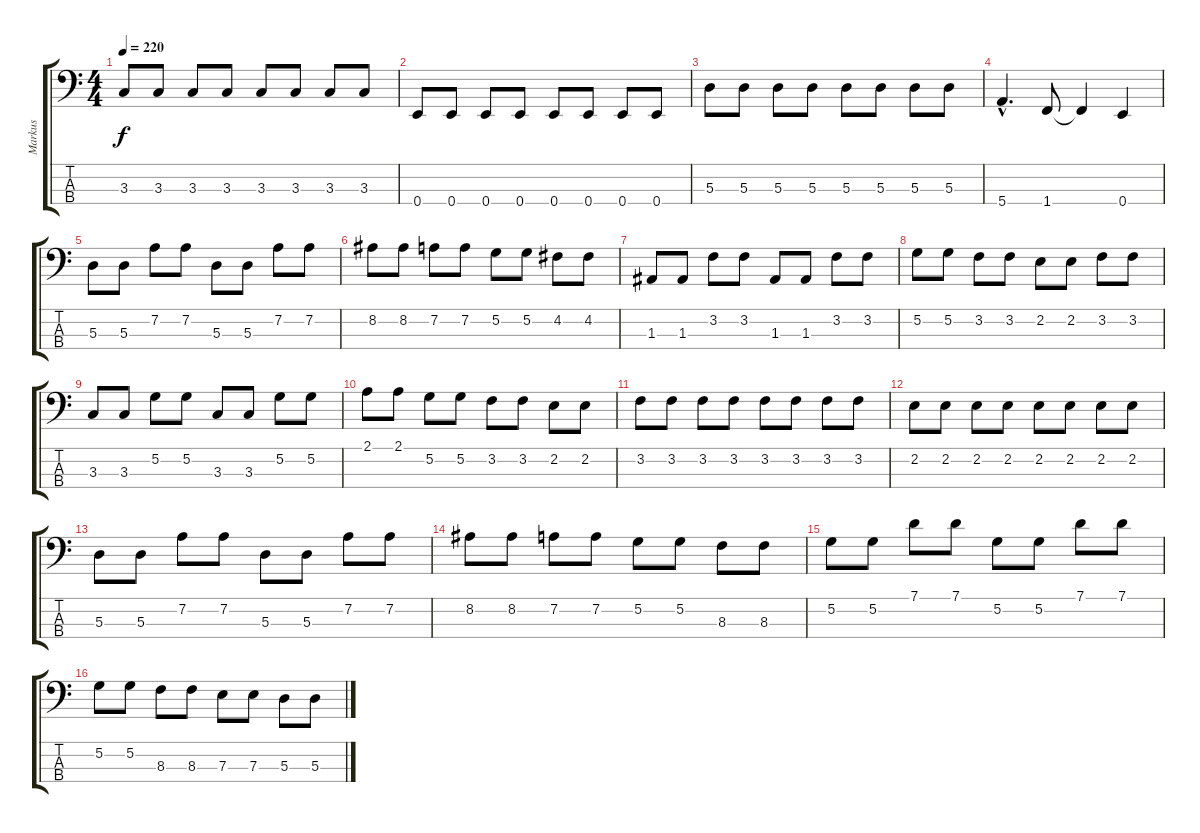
\track ("Markus" "Markus") {instrument electricbassfinger}
\staff {score tabs}
\tuning (G2 D2 A1 E1) {hide}
\ts (4 4)
\tempo 220
\clef f4
\ks c
3.3.8{dy f} 3.3.8 3.3.8 3.3.8 3.3.8 3.3.8 3.3.8 3.3.8 |
0.4.8 0.4.8 0.4.8 0.4.8 0.4.8 0.4.8 0.4.8 0.4.8 |
5.3.8 5.3.8 5.3.8 5.3.8 5.3.8 5.3.8 5.3.8 5.3.8 |
5.4{hac}.4{d} 1.4.8 1.4{t}.4 0.4.4 |
5.3.8 5.3.8 7.2.8 7.2.8 5.3.8 5.3.8 7.2.8 7.2.8 |
8.2.8 8.2.8 7.2.8 7.2.8 5.2.8 5.2.8 4.2.8 4.2.8 |
1.3.8 1.3.8 3.2.8 3.2.8 1.3.8 1.3.8 3.2.8 3.2.8 |
5.2.8 5.2.8 3.2.8 3.2.8 2.2.8 2.2.8 3.2.8 3.2.8 |
3.3.8 3.3.8 5.2.8 5.2.8 3.3.8 3.3.8 5.2.8 5.2.8 |
2.1.8 2.1.8 5.2.8 5.2.8 3.2.8 3.2.8 2.2.8 2.2.8 |
3.2.8 3.2.8 3.2.8 3.2.8 3.2.8 3.2.8 3.2.8 3.2.8 |
2.2.8 2.2.8 2.2.8 2.2.8 2.2.8 2.2.8 2.2.8 2.2.8 |
5.3.8 5.3.8 7.2.8 7.2.8 5.3.8 5.3.8 7.2.8 7.2.8 |
8.2.8 8.2.8 7.2.8 7.2.8 5.2.8 5.2.8 8.3.8 8.3.8 |
5.2.8 5.2.8 7.1.8 7.1.8 5.2.8 5.2.8 7.1.8 7.1.8 |
5.2.8 5.2.8 8.3.8 8.3.8 7.3.8 7.3.8 5.3.8 5.3.8
